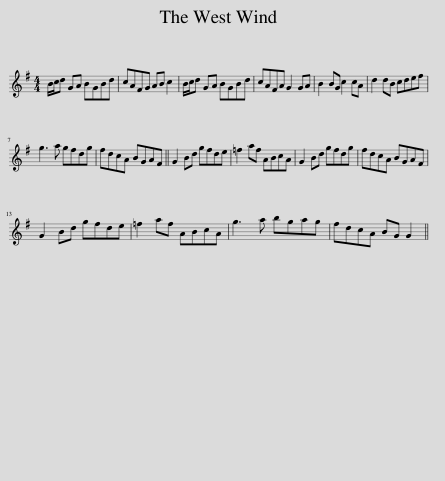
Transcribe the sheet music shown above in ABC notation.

X:1
L:1/8
M:4/4
I:linebreak $
K:G
V:1 treble
V:1
 B/c/d GA BGBd | cAFG AB c2 | B/c/d GA BGBd | cAFA G2 GA | B2 BG c2 cA | %5
 d2 dB cdef |$ g3 a gfdg | fdcA BGAF || G2 Bd gfde | =f2 af ABcA | %10
 G2 Bd gfdg | fdcA BGAF |$ G2 Bd gfde | =f2 af ABcA | g3 a bgag | %15
 fdcA BG G2 || %16
